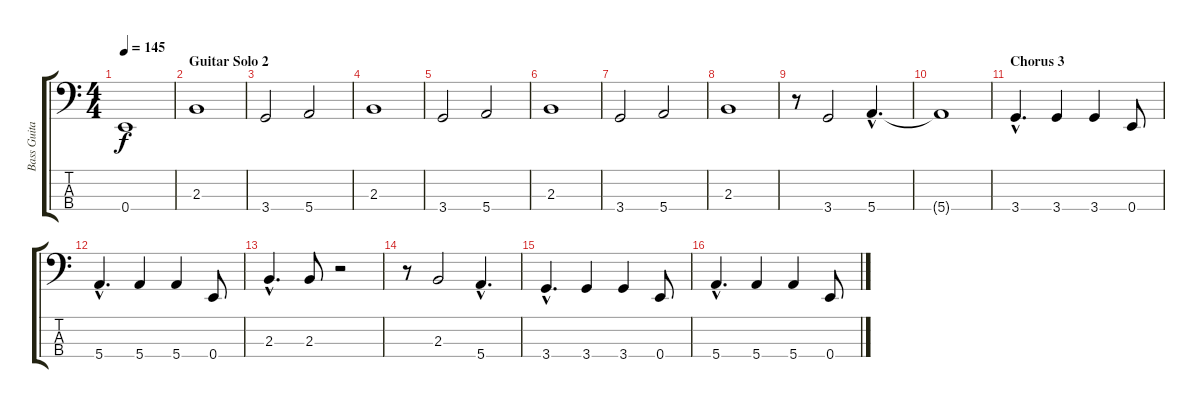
\track ("Bass Guitar" "Bass Guita") {instrument electricbasspick}
\staff {score tabs}
\tuning (G2 D2 A1 E1) {hide}
\ts (4 4)
\tempo 145
\clef f4
\ks c
0.4{t}.1{dy f} |
\section ("" "Guitar Solo 2")
2.3.1 |
3.4.2 5.4.2 |
2.3.1 |
3.4.2 5.4.2 |
2.3.1 |
3.4.2 5.4.2 |
2.3.1 |
r.8 3.4.2 5.4{hac}.4{d} |
5.4{t}.1 |
\section ("" "Chorus 3")
3.4{hac}.4{d} 3.4.4 3.4.4 0.4.8 |
5.4{hac}.4{d} 5.4.4 5.4.4 0.4.8 |
2.3{hac}.4{d} 2.3.8 r.2 |
r.8 2.3.2 5.4{hac}.4{d} |
3.4{hac}.4{d} 3.4.4 3.4.4 0.4.8 |
5.4{hac}.4{d} 5.4.4 5.4.4 0.4.8
